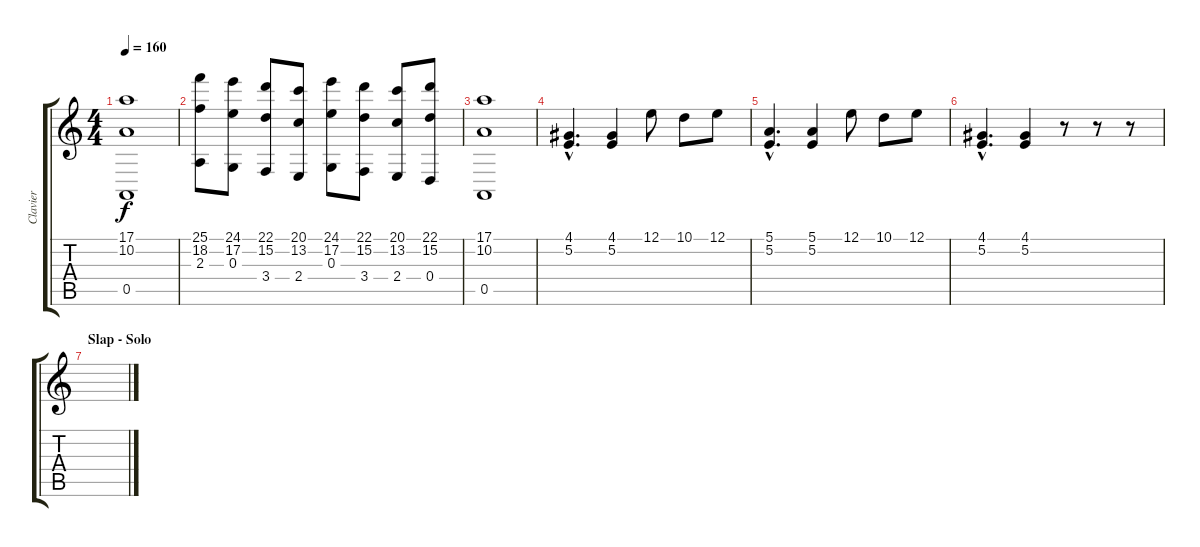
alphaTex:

\track ("Clavier" "Clavier") {instrument acousticgrandpiano}
\staff {score tabs}
\tuning (E4 B3 G3 D3 A2 E2) {hide}
\ts (4 4)
\tempo 160
\clef g2
\ks c
(17.1 10.2 0.5).1{dy f} |
(25.1 18.2 2.3).8 (24.1 17.2 0.3).8 (22.1 15.2 3.4).8 (20.1 13.2 2.4).8 (24.1 17.2 0.3).8 (22.1 15.2 3.4).8 (20.1 13.2 2.4).8 (22.1 15.2 0.4).8 |
(17.1 10.2 0.5).1 |
(4.1{hac} 5.2{hac}).4{d} (4.1 5.2).4 12.1.8 10.1.8 12.1.8 |
(5.1{hac} 5.2{hac}).4{d} (5.1 5.2).4 12.1.8 10.1.8 12.1.8 |
(4.1{hac} 5.2{hac}).4{d} (4.1 5.2).4 r.8 r.8 r.8 |
\section ("" "Slap - Solo")
